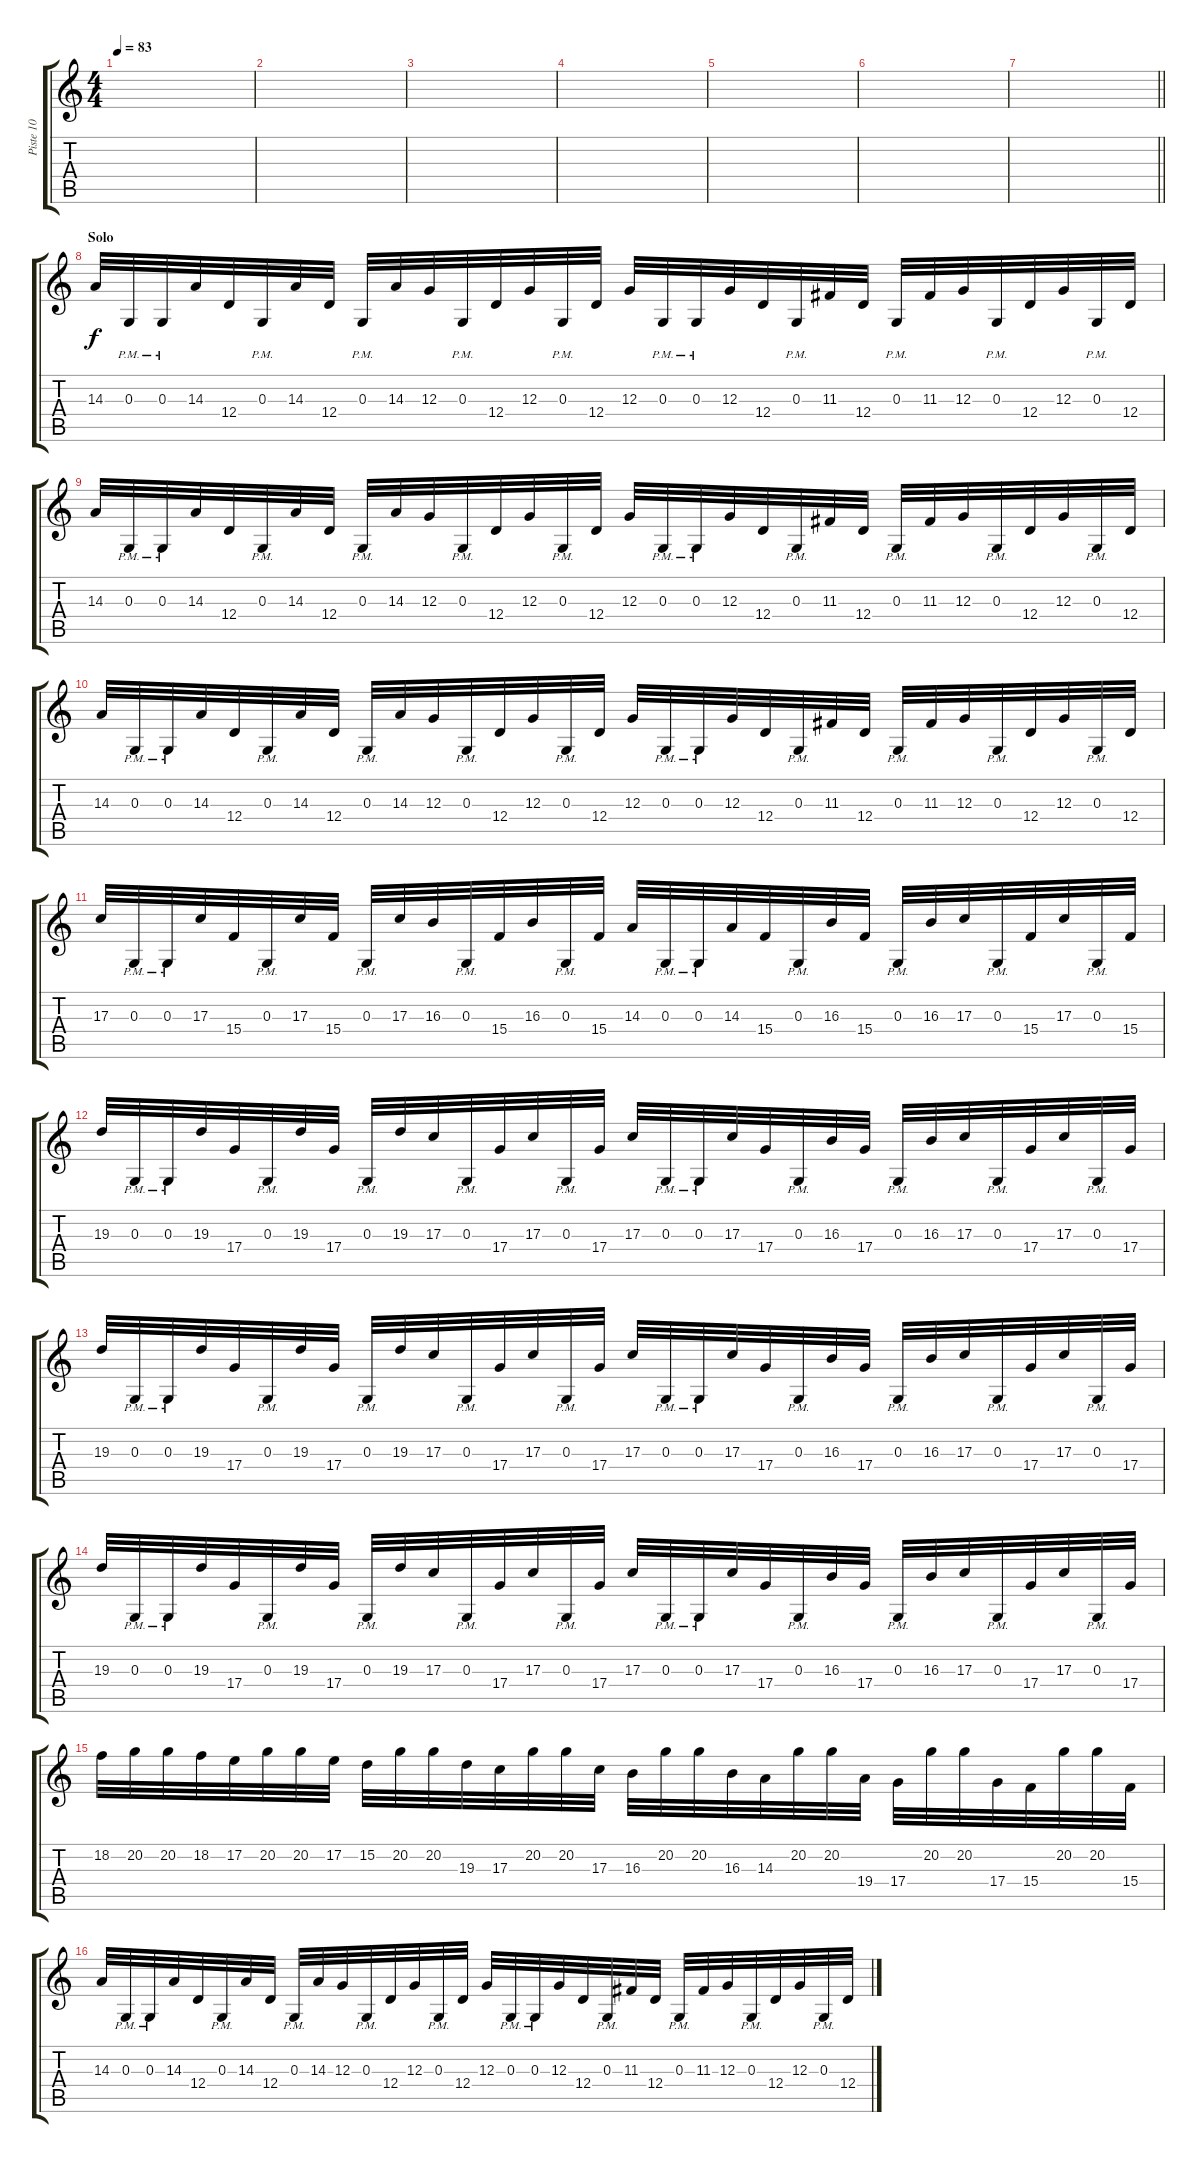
\track ("Piste 10" "Piste 10") {instrument stringensemble1}
\staff {score tabs}
\tuning (E4 B3 G3 D3 A2 E2) {hide}
\ts (4 4)
\tempo 83
\clef g2
\ks c
|
|
|
|
|
|
\barLineRight lightlight
|
\section ("" "Solo")
14.3.32{volume 3} 0.3{pm}.32 0.3{pm}.32 14.3.32 12.4.32 0.3{pm}.32 14.3.32 12.4.32 0.3{pm}.32 14.3.32 12.3.32 0.3{pm}.32 12.4.32 12.3.32 0.3{pm}.32 12.4.32 12.3.32 0.3{pm}.32 0.3{pm}.32 12.3.32 12.4.32 0.3{pm}.32 11.3.32 12.4.32 0.3{pm}.32 11.3.32 12.3.32 0.3{pm}.32 12.4.32 12.3.32 0.3{pm}.32 12.4.32 |
14.3.32 0.3{pm}.32 0.3{pm}.32 14.3.32 12.4.32 0.3{pm}.32 14.3.32 12.4.32 0.3{pm}.32 14.3.32 12.3.32 0.3{pm}.32 12.4.32 12.3.32 0.3{pm}.32 12.4.32 12.3.32 0.3{pm}.32 0.3{pm}.32 12.3.32 12.4.32 0.3{pm}.32 11.3.32 12.4.32 0.3{pm}.32 11.3.32 12.3.32 0.3{pm}.32 12.4.32 12.3.32 0.3{pm}.32 12.4.32 |
14.3.32 0.3{pm}.32 0.3{pm}.32 14.3.32 12.4.32 0.3{pm}.32 14.3.32 12.4.32 0.3{pm}.32 14.3.32 12.3.32 0.3{pm}.32 12.4.32 12.3.32 0.3{pm}.32 12.4.32 12.3.32 0.3{pm}.32 0.3{pm}.32 12.3.32 12.4.32 0.3{pm}.32 11.3.32 12.4.32 0.3{pm}.32 11.3.32 12.3.32 0.3{pm}.32 12.4.32 12.3.32 0.3{pm}.32 12.4.32 |
17.3.32 0.3{pm}.32 0.3{pm}.32 17.3.32 15.4.32 0.3{pm}.32 17.3.32 15.4.32 0.3{pm}.32 17.3.32 16.3.32 0.3{pm}.32 15.4.32 16.3.32 0.3{pm}.32 15.4.32 14.3.32 0.3{pm}.32 0.3{pm}.32 14.3.32 15.4.32 0.3{pm}.32 16.3.32 15.4.32 0.3{pm}.32 16.3.32 17.3.32 0.3{pm}.32 15.4.32 17.3.32 0.3{pm}.32 15.4.32 |
19.3.32 0.3{pm}.32 0.3{pm}.32 19.3.32 17.4.32 0.3{pm}.32 19.3.32 17.4.32 0.3{pm}.32 19.3.32 17.3.32 0.3{pm}.32 17.4.32 17.3.32 0.3{pm}.32 17.4.32 17.3.32 0.3{pm}.32 0.3{pm}.32 17.3.32 17.4.32 0.3{pm}.32 16.3.32 17.4.32 0.3{pm}.32 16.3.32 17.3.32 0.3{pm}.32 17.4.32 17.3.32 0.3{pm}.32 17.4.32 |
19.3.32 0.3{pm}.32 0.3{pm}.32 19.3.32 17.4.32 0.3{pm}.32 19.3.32 17.4.32 0.3{pm}.32 19.3.32 17.3.32 0.3{pm}.32 17.4.32 17.3.32 0.3{pm}.32 17.4.32 17.3.32 0.3{pm}.32 0.3{pm}.32 17.3.32 17.4.32 0.3{pm}.32 16.3.32 17.4.32 0.3{pm}.32 16.3.32 17.3.32 0.3{pm}.32 17.4.32 17.3.32 0.3{pm}.32 17.4.32 |
19.3.32 0.3{pm}.32 0.3{pm}.32 19.3.32 17.4.32 0.3{pm}.32 19.3.32 17.4.32 0.3{pm}.32 19.3.32 17.3.32 0.3{pm}.32 17.4.32 17.3.32 0.3{pm}.32 17.4.32 17.3.32 0.3{pm}.32 0.3{pm}.32 17.3.32 17.4.32 0.3{pm}.32 16.3.32 17.4.32 0.3{pm}.32 16.3.32 17.3.32 0.3{pm}.32 17.4.32 17.3.32 0.3{pm}.32 17.4.32 |
18.2.32{balance 8} 20.2.32 20.2.32 18.2.32 17.2.32 20.2.32 20.2.32 17.2.32 15.2.32 20.2.32 20.2.32 19.3.32 17.3.32 20.2.32 20.2.32 17.3.32 16.3.32 20.2.32 20.2.32 16.3.32 14.3.32 20.2.32 20.2.32 19.4.32 17.4.32 20.2.32 20.2.32 17.4.32 15.4.32 20.2.32 20.2.32 15.4.32 |
14.3.32{volume 3} 0.3{pm}.32 0.3{pm}.32 14.3.32 12.4.32 0.3{pm}.32 14.3.32 12.4.32 0.3{pm}.32 14.3.32 12.3.32 0.3{pm}.32 12.4.32 12.3.32 0.3{pm}.32 12.4.32 12.3.32 0.3{pm}.32 0.3{pm}.32 12.3.32 12.4.32 0.3{pm}.32 11.3.32 12.4.32 0.3{pm}.32 11.3.32 12.3.32 0.3{pm}.32 12.4.32 12.3.32 0.3{pm}.32 12.4.32
